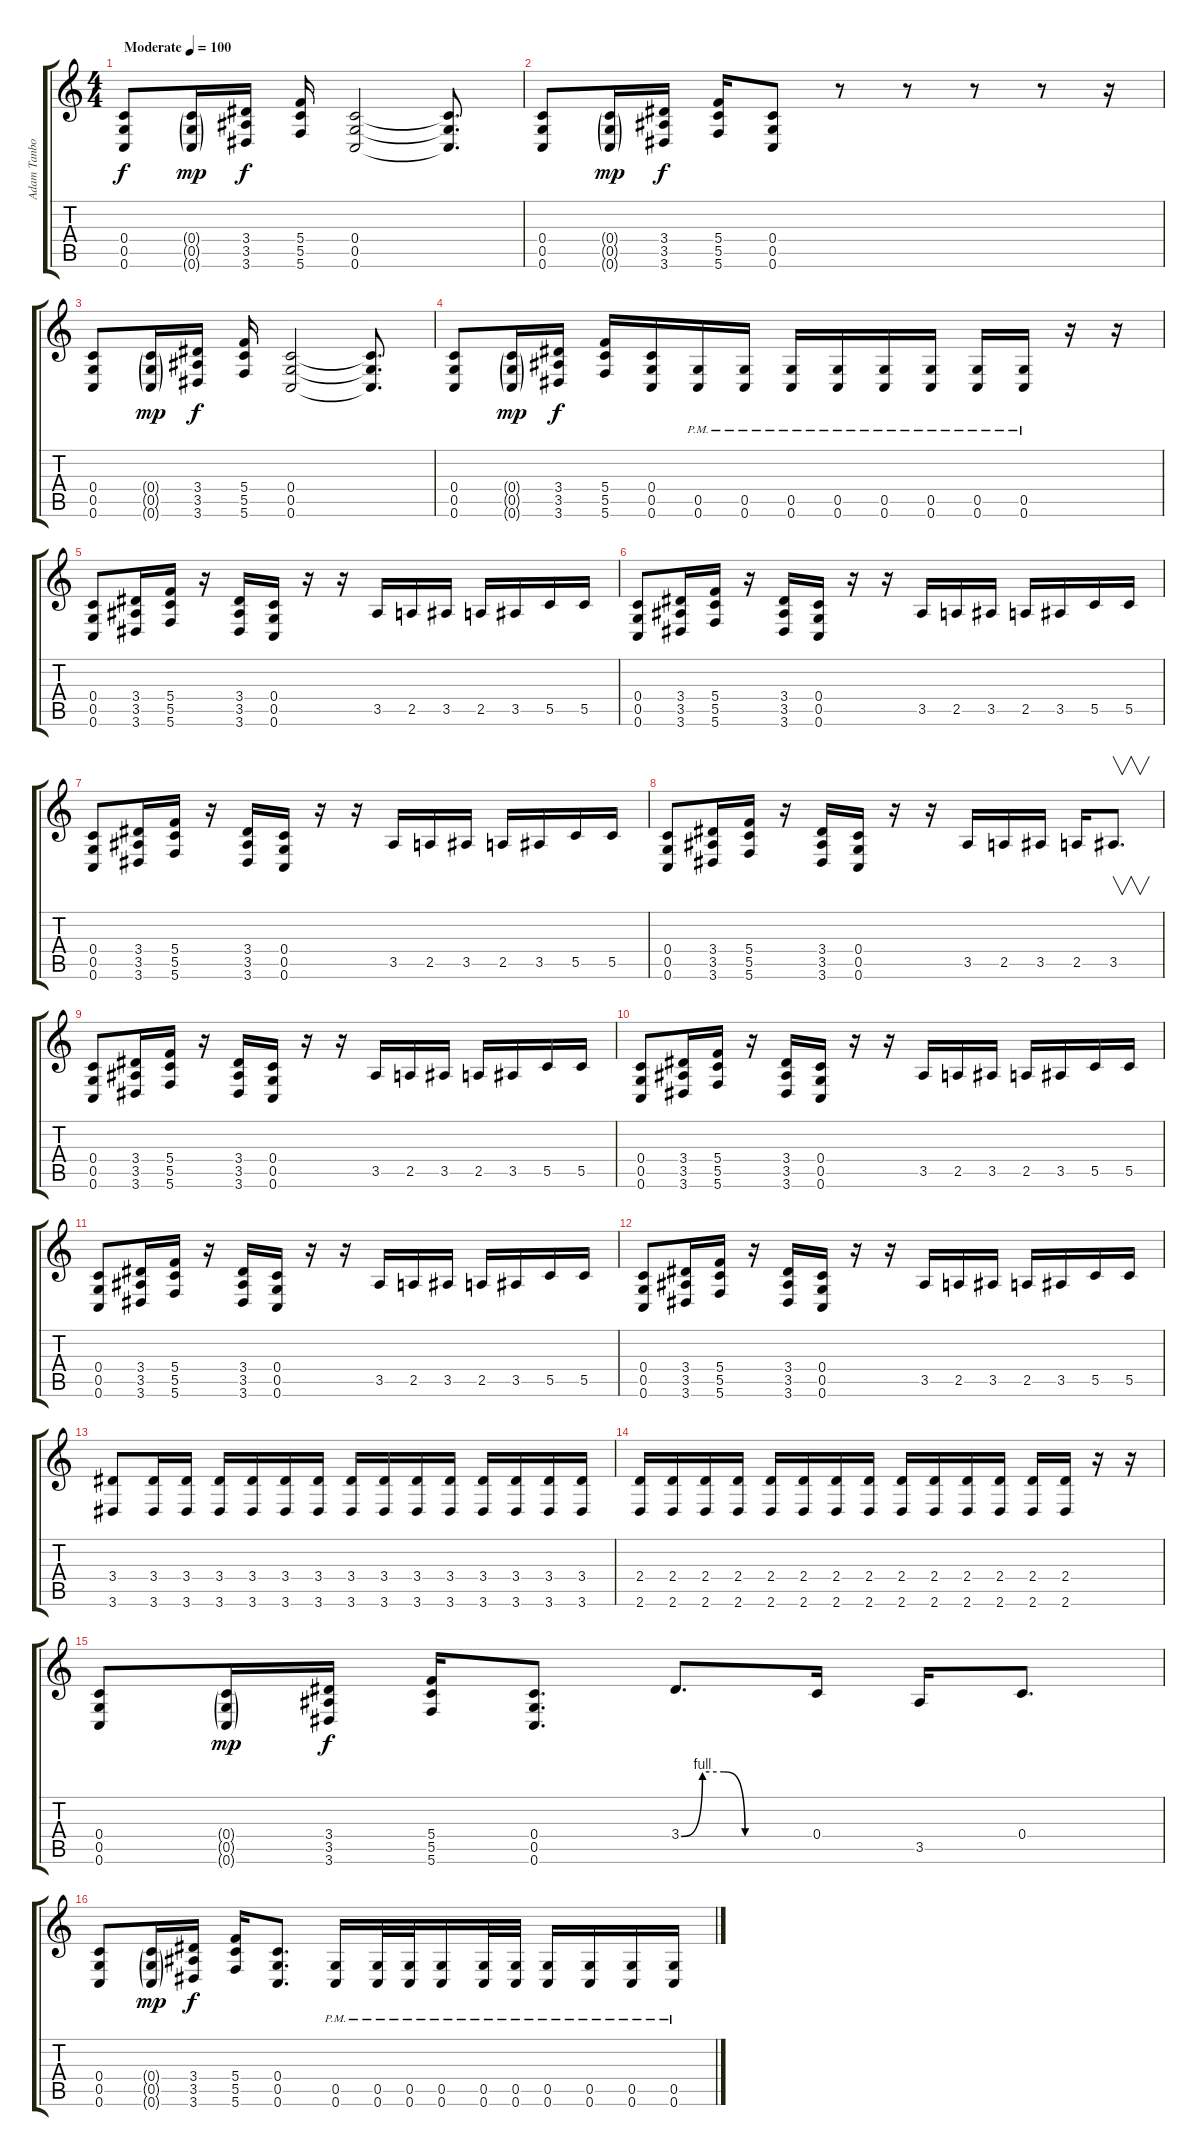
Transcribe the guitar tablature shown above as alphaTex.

\track ("Adam Tanbouz" "Adam Tanbo") {instrument distortionguitar}
\staff {score tabs}
\tuning (D4 A3 F3 C3 G2 C2) {hide}
\ts (4 4)
\tempo (100 "Moderate")
\clef g2
\ks c
(0.4 0.5 0.6).8{dy f instrument distortionguitar} (0.4{g} 0.5{g} 0.6{g}).16{dy mp} (3.4 3.5 3.6).16{dy f} (5.4 5.5 5.6).16 (0.4 0.5 0.6).2 (0.4{t} 0.5{t} 0.6{t}).8{d} |
(0.4 0.5 0.6).8 (0.4{g} 0.5{g} 0.6{g}).16{dy mp} (3.4 3.5 3.6).16{dy f} (5.4 5.5 5.6).16 (0.4 0.5 0.6).8 r.8 r.8 r.8 r.8 r.16 |
(0.4 0.5 0.6).8 (0.4{g} 0.5{g} 0.6{g}).16{dy mp} (3.4 3.5 3.6).16{dy f} (5.4 5.5 5.6).16 (0.4 0.5 0.6).2 (0.4{t} 0.5{t} 0.6{t}).8{d} |
(0.4 0.5 0.6).8 (0.4{g} 0.5{g} 0.6{g}).16{dy mp} (3.4 3.5 3.6).16{dy f} (5.4 5.5 5.6).16 (0.4 0.5 0.6).16 (0.5{pm} 0.6{pm}).16 (0.5{pm} 0.6{pm}).16 (0.5{pm} 0.6{pm}).16 (0.5{pm} 0.6{pm}).16 (0.5{pm} 0.6{pm}).16 (0.5{pm} 0.6{pm}).16 (0.5{pm} 0.6{pm}).16 (0.5{pm} 0.6{pm}).16 r.16 r.16 |
(0.4 0.5 0.6).8 (3.4 3.5 3.6).16 (5.4 5.5 5.6).16 r.16 (3.4 3.5 3.6).16 (0.4 0.5 0.6).16 r.16 r.16 3.5.16 2.5.16 3.5.16 2.5.16 3.5.16 5.5.16 5.5.16 |
(0.4 0.5 0.6).8 (3.4 3.5 3.6).16 (5.4 5.5 5.6).16 r.16 (3.4 3.5 3.6).16 (0.4 0.5 0.6).16 r.16 r.16 3.5.16 2.5.16 3.5.16 2.5.16 3.5.16 5.5.16 5.5.16 |
(0.4 0.5 0.6).8 (3.4 3.5 3.6).16 (5.4 5.5 5.6).16 r.16 (3.4 3.5 3.6).16 (0.4 0.5 0.6).16 r.16 r.16 3.5.16 2.5.16 3.5.16 2.5.16 3.5.16 5.5.16 5.5.16 |
(0.4 0.5 0.6).8 (3.4 3.5 3.6).16 (5.4 5.5 5.6).16 r.16 (3.4 3.5 3.6).16 (0.4 0.5 0.6).16 r.16 r.16 3.5.16 2.5.16 3.5.16 2.5.16 3.5.8{v d instrument guitarharmonics} |
(0.4 0.5 0.6).8{instrument distortionguitar} (3.4 3.5 3.6).16 (5.4 5.5 5.6).16 r.16 (3.4 3.5 3.6).16 (0.4 0.5 0.6).16 r.16 r.16 3.5.16 2.5.16 3.5.16 2.5.16 3.5.16 5.5.16 5.5.16 |
(0.4 0.5 0.6).8 (3.4 3.5 3.6).16 (5.4 5.5 5.6).16 r.16 (3.4 3.5 3.6).16 (0.4 0.5 0.6).16 r.16 r.16 3.5.16 2.5.16 3.5.16 2.5.16 3.5.16 5.5.16 5.5.16 |
(0.4 0.5 0.6).8 (3.4 3.5 3.6).16 (5.4 5.5 5.6).16 r.16 (3.4 3.5 3.6).16 (0.4 0.5 0.6).16 r.16 r.16 3.5.16 2.5.16 3.5.16 2.5.16 3.5.16 5.5.16 5.5.16 |
(0.4 0.5 0.6).8 (3.4 3.5 3.6).16 (5.4 5.5 5.6).16 r.16 (3.4 3.5 3.6).16 (0.4 0.5 0.6).16 r.16 r.16 3.5.16 2.5.16 3.5.16 2.5.16 3.5.16 5.5.16 5.5.16 |
(3.4 3.6).8 (3.4 3.6).16 (3.4 3.6).16 (3.4 3.6).16 (3.4 3.6).16 (3.4 3.6).16 (3.4 3.6).16 (3.4 3.6).16 (3.4 3.6).16 (3.4 3.6).16 (3.4 3.6).16 (3.4 3.6).16 (3.4 3.6).16 (3.4 3.6).16 (3.4 3.6).16 |
(2.4 2.6).16 (2.4 2.6).16 (2.4 2.6).16 (2.4 2.6).16 (2.4 2.6).16 (2.4 2.6).16 (2.4 2.6).16 (2.4 2.6).16 (2.4 2.6).16 (2.4 2.6).16 (2.4 2.6).16 (2.4 2.6).16 (2.4 2.6).16 (2.4 2.6).16 r.16 r.16 |
(0.4 0.5 0.6).8 (0.4{g} 0.5{g} 0.6{g}).16{dy mp} (3.4 3.5 3.6).16{dy f} (5.4 5.5 5.6).16 (0.4 0.5 0.6).8{d} 3.4{be (custom 0 0 10 4 20 4 30 0 60 0)}.8{d} 0.4.16 3.5.16 0.4.8{d} |
(0.4 0.5 0.6).8 (0.4{g} 0.5{g} 0.6{g}).16{dy mp} (3.4 3.5 3.6).16{dy f} (5.4 5.5 5.6).16 (0.4 0.5 0.6).8{d} (0.5 0.6{pm}).16 (0.5 0.6{pm}).32 (0.5 0.6{pm}).32 (0.5 0.6{pm}).16 (0.5 0.6{pm}).32 (0.5 0.6{pm}).32 (0.5 0.6{pm}).16 (0.5 0.6{pm}).16 (0.5 0.6{pm}).16 (0.5 0.6{pm}).16
